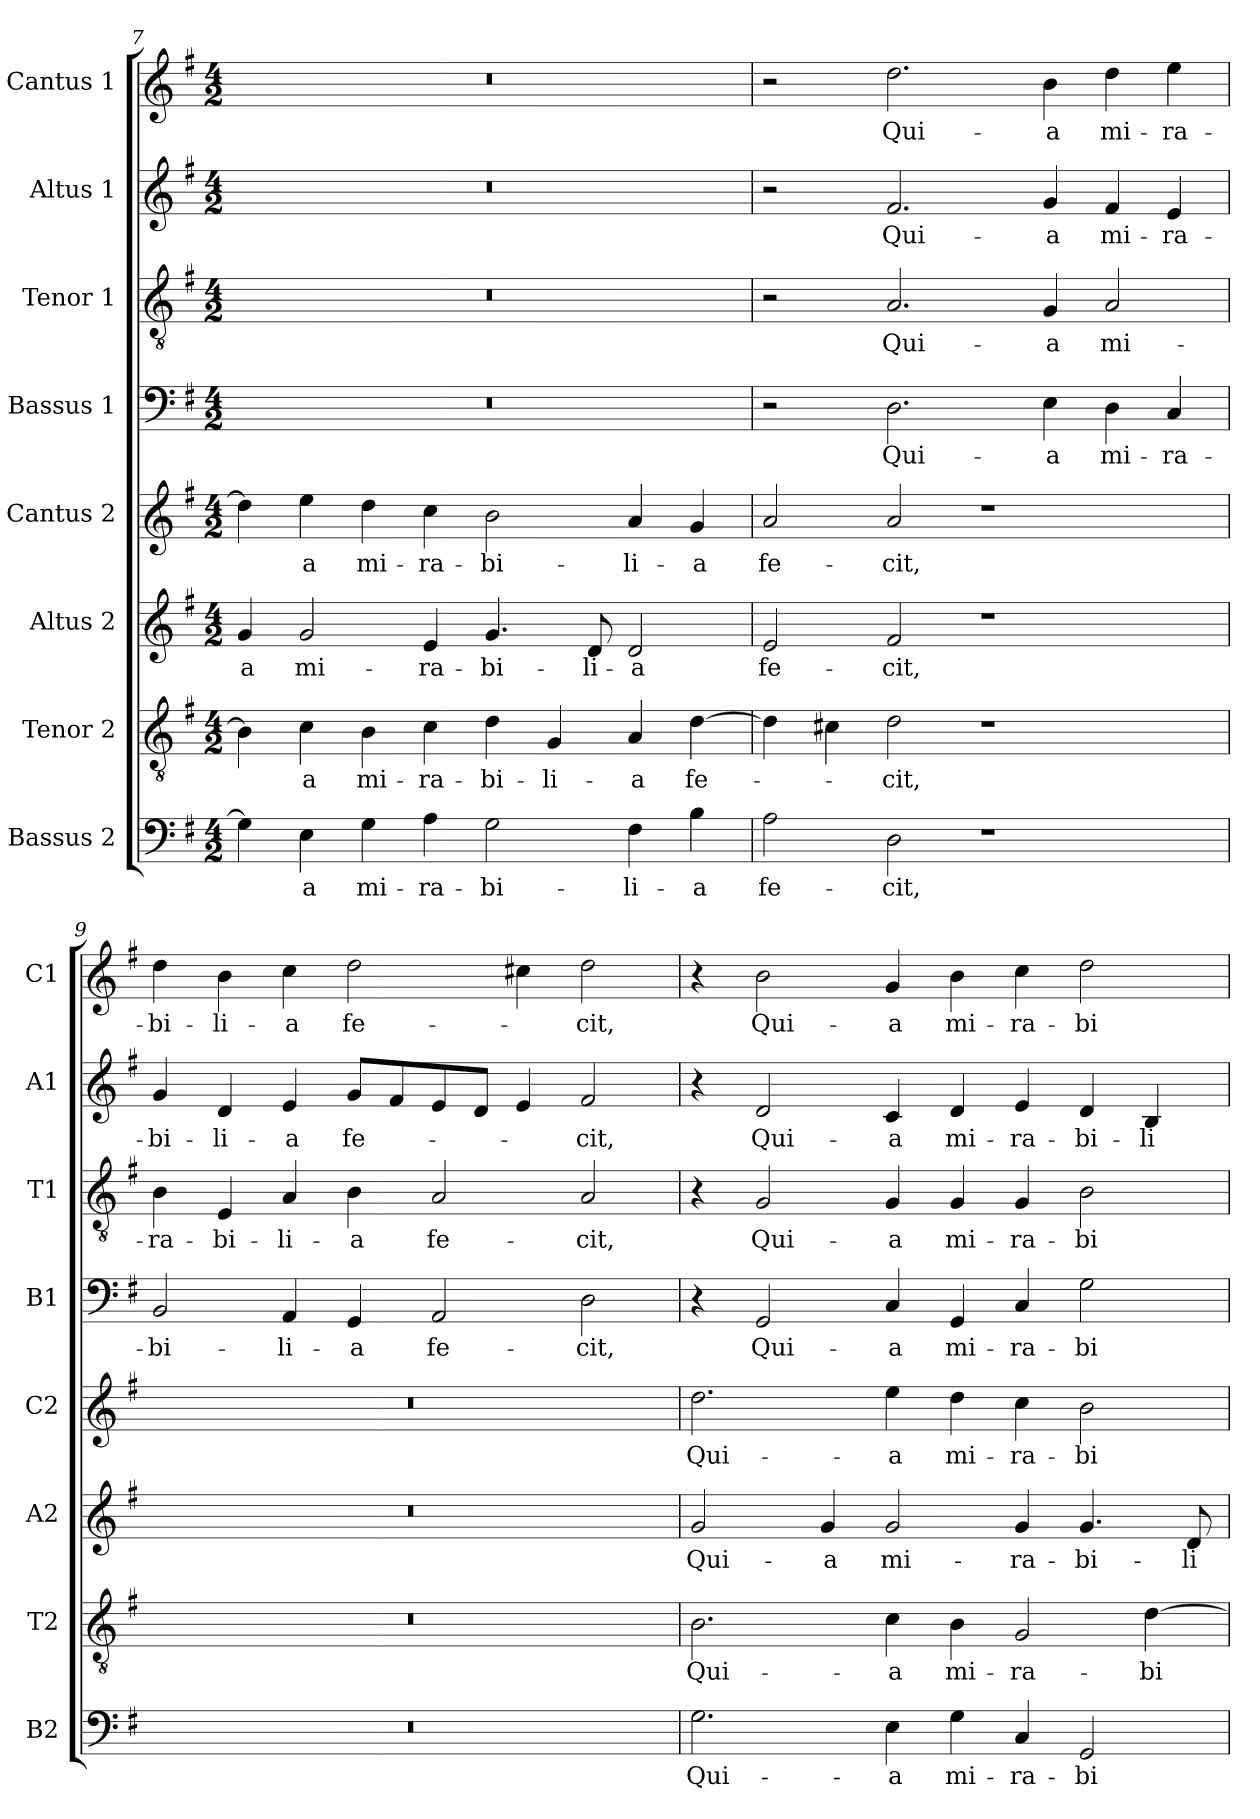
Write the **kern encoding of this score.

**kern	**text	**kern	**text	**kern	**text	**kern	**text	**kern	**text	**kern	**text	**kern	**text	**kern	**text
*part8	*part8	*part7	*part7	*part6	*part6	*part5	*part5	*part4	*part4	*part3	*part3	*part2	*part2	*part1	*part1
*staff8	*staff8	*staff7	*staff7	*staff6	*staff6	*staff5	*staff5	*staff4	*staff4	*staff3	*staff3	*staff2	*staff2	*staff1	*staff1
*I"Bassus 2	*	*I"Tenor 2	*	*I"Altus 2	*	*I"Cantus 2	*	*I"Bassus 1	*	*I"Tenor 1	*	*I"Altus 1	*	*I"Cantus 1	*
*I'B2	*	*I'T2	*	*I'A2	*	*I'C2	*	*I'B1	*	*I'T1	*	*I'A1	*	*I'C1	*
*clefF4	*	*clefGv2	*	*clefG2	*	*clefG2	*	*clefF4	*	*clefGv2	*	*clefG2	*	*clefG2	*
*k[f#]	*	*k[f#]	*	*k[f#]	*	*k[f#]	*	*k[f#]	*	*k[f#]	*	*k[f#]	*	*k[f#]	*
*G:	*	*G:	*	*G:	*	*G:	*	*G:	*	*G:	*	*G:	*	*G:	*
*M4/2	*	*M4/2	*	*M4/2	*	*M4/2	*	*M4/2	*	*M4/2	*	*M4/2	*	*M4/2	*
=7	=7	=7	=7	=7	=7	=7	=7	=7	=7	=7	=7	=7	=7	=7	=7
!	!	!	!	!	!LO:LY:b	!	!	!	!	!	!	!	!	!	!
4G\]	.	4B\]	.	4g/	-a	4dd\]	.	0r	.	0r	.	0r	.	0r	.
!	!LO:LY:b	!	!LO:LY:b	!	!LO:LY:b	!	!LO:LY:b	!	!	!	!	!	!	!	!
4E\	-a	4c\	-a	2g/	mi-	4ee\	-a	.	.	.	.	.	.	.	.
!	!LO:LY:b	!	!LO:LY:b	!	!	!	!LO:LY:b	!	!	!	!	!	!	!	!
4G\	mi-	4B\	mi-	.	.	4dd\	mi-	.	.	.	.	.	.	.	.
!	!LO:LY:b	!	!LO:LY:b	!	!LO:LY:b	!	!LO:LY:b	!	!	!	!	!	!	!	!
4A\	-ra-	4c\	-ra-	4e/	-ra-	4cc\	-ra-	.	.	.	.	.	.	.	.
!	!LO:LY:b	!	!LO:LY:b	!	!LO:LY:b	!	!LO:LY:b	!	!	!	!	!	!	!	!
2G\	-bi-	4d\	-bi-	4.g/	-bi-	2b\	-bi-	.	.	.	.	.	.	.	.
!	!	!	!LO:LY:b	!	!	!	!	!	!	!	!	!	!	!	!
.	.	4G/	-li-	.	.	.	.	.	.	.	.	.	.	.	.
!	!	!	!	!	!LO:LY:b	!	!	!	!	!	!	!	!	!	!
.	.	.	.	8d/	-li-	.	.	.	.	.	.	.	.	.	.
!	!LO:LY:b	!	!LO:LY:b	!	!LO:LY:b	!	!LO:LY:b	!	!	!	!	!	!	!	!
4F#\	-li-	4A/	-a	2d/	-a	4a/	-li-	.	.	.	.	.	.	.	.
!	!LO:LY:b	!	!LO:LY:b	!	!	!	!LO:LY:b	!	!	!	!	!	!	!	!
4B\	-a	[4d\	fe-	.	.	4g/	-a	.	.	.	.	.	.	.	.
=8	=8	=8	=8	=8	=8	=8	=8	=8	=8	=8	=8	=8	=8	=8	=8
!	!LO:LY:b	!	!	!	!LO:LY:b	!	!LO:LY:b	!	!	!	!	!	!	!	!
2A\	fe-	4d\]	.	2e/	fe-	2a/	fe-	2r	.	2r	.	2r	.	2r	.
.	.	4c#X\	.	.	.	.	.	.	.	.	.	.	.	.	.
!	!LO:LY:b	!	!LO:LY:b	!	!LO:LY:b	!	!LO:LY:b	!	!LO:LY:b	!	!LO:LY:b	!	!LO:LY:b	!	!LO:LY:b
2D\	-cit,	2d\	-cit,	2f#/	-cit,	2a/	-cit,	2.D\	Qui-	2.A/	Qui-	2.f#/	Qui-	2.dd\	Qui-
1r	.	1r	.	1r	.	1r	.	.	.	.	.	.	.	.	.
!	!	!	!	!	!	!	!	!	!LO:LY:b	!	!LO:LY:b	!	!LO:LY:b	!	!LO:LY:b
.	.	.	.	.	.	.	.	4E\	-a	4G/	-a	4g/	-a	4b\	-a
!	!	!	!	!	!	!	!	!	!LO:LY:b	!	!LO:LY:b	!	!LO:LY:b	!	!LO:LY:b
.	.	.	.	.	.	.	.	4D\	mi-	2A/	mi-	4f#/	mi-	4dd\	mi-
!	!	!	!	!	!	!	!	!	!LO:LY:b	!	!	!	!LO:LY:b	!	!LO:LY:b
.	.	.	.	.	.	.	.	4C/	-ra-	.	.	4e/	-ra-	4ee\	-ra-
!!LO:PB:g=z
=9	=9	=9	=9	=9	=9	=9	=9	=9	=9	=9	=9	=9	=9	=9	=9
!	!	!	!	!	!	!	!	!	!LO:LY:b	!	!LO:LY:b	!	!LO:LY:b	!	!LO:LY:b
0r	.	0r	.	0r	.	0r	.	2BB/	-bi-	4B\	-ra-	4g/	-bi-	4dd\	-bi-
!	!	!	!	!	!	!	!	!	!	!	!LO:LY:b	!	!LO:LY:b	!	!LO:LY:b
.	.	.	.	.	.	.	.	.	.	4E/	-bi-	4d/	-li-	4b\	-li-
!	!	!	!	!	!	!	!	!	!LO:LY:b	!	!LO:LY:b	!	!LO:LY:b	!	!LO:LY:b
.	.	.	.	.	.	.	.	4AA/	-li-	4A/	-li-	4e/	-a	4cc\	-a
!	!	!	!	!	!	!	!	!	!LO:LY:b	!	!LO:LY:b	!	!LO:LY:b	!	!LO:LY:b
.	.	.	.	.	.	.	.	4GG/	-a	4B\	-a	8g/L	fe-	2dd\	fe-
.	.	.	.	.	.	.	.	.	.	.	.	8f#/	.	.	.
!	!	!	!	!	!	!	!	!	!LO:LY:b	!	!LO:LY:b	!	!	!	!
.	.	.	.	.	.	.	.	2AA/	fe-	2A/	fe-	8e/	.	.	.
.	.	.	.	.	.	.	.	.	.	.	.	8d/J	.	.	.
.	.	.	.	.	.	.	.	.	.	.	.	4e/	.	4cc#X\	.
!	!	!	!	!	!	!	!	!	!LO:LY:b	!	!LO:LY:b	!	!LO:LY:b	!	!LO:LY:b
.	.	.	.	.	.	.	.	2D\	-cit,	2A/	-cit,	2f#/	-cit,	2dd\	-cit,
=10	=10	=10	=10	=10	=10	=10	=10	=10	=10	=10	=10	=10	=10	=10	=10
!	!LO:LY:b	!	!LO:LY:b	!	!LO:LY:b	!	!LO:LY:b	!	!	!	!	!	!	!	!
2.G\	Qui-	2.B\	Qui-	2g/	Qui-	2.dd\	Qui-	4r	.	4r	.	4r	.	4r	.
!	!	!	!	!	!	!	!	!	!LO:LY:b	!	!LO:LY:b	!	!LO:LY:b	!	!LO:LY:b
.	.	.	.	.	.	.	.	2GG/	Qui-	2G/	Qui-	2d/	Qui-	2b\	Qui-
!	!	!	!	!	!LO:LY:b	!	!	!	!	!	!	!	!	!	!
.	.	.	.	4g/	-a	.	.	.	.	.	.	.	.	.	.
!	!LO:LY:b	!	!LO:LY:b	!	!LO:LY:b	!	!LO:LY:b	!	!LO:LY:b	!	!LO:LY:b	!	!LO:LY:b	!	!LO:LY:b
4E\	-a	4c\	-a	2g/	mi-	4ee\	-a	4C/	-a	4G/	-a	4c/	-a	4g/	-a
!	!LO:LY:b	!	!LO:LY:b	!	!	!	!LO:LY:b	!	!LO:LY:b	!	!LO:LY:b	!	!LO:LY:b	!	!LO:LY:b
4G\	mi-	4B\	mi-	.	.	4dd\	mi-	4GG/	mi-	4G/	mi-	4d/	mi-	4b\	mi-
!	!LO:LY:b	!	!LO:LY:b	!	!LO:LY:b	!	!LO:LY:b	!	!LO:LY:b	!	!LO:LY:b	!	!LO:LY:b	!	!LO:LY:b
4C/	-ra-	2G/	-ra-	4g/	-ra-	4cc\	-ra-	4C/	-ra-	4G/	-ra-	4e/	-ra-	4cc\	-ra-
!	!LO:LY:b	!	!	!	!LO:LY:b	!	!LO:LY:b	!	!LO:LY:b	!	!LO:LY:b	!	!LO:LY:b	!	!LO:LY:b
2GG/	-bi-	.	.	4.g/	-bi-	2b\	-bi-	2G\	-bi-	2B\	-bi-	4d/	-bi-	2dd\	-bi-
!	!	!	!LO:LY:b	!	!	!	!	!	!	!	!	!	!LO:LY:b	!	!
.	.	[4d\	-bi-	.	.	.	.	.	.	.	.	4B/	-li-	.	.
!	!	!	!	!	!LO:LY:b	!	!	!	!	!	!	!	!	!	!
.	.	.	.	8d/	-li-	.	.	.	.	.	.	.	.	.	.
=	=	=	=	=	=	=	=	=	=	=	=	=	=	=	=
*-	*-	*-	*-	*-	*-	*-	*-	*-	*-	*-	*-	*-	*-	*-	*-
